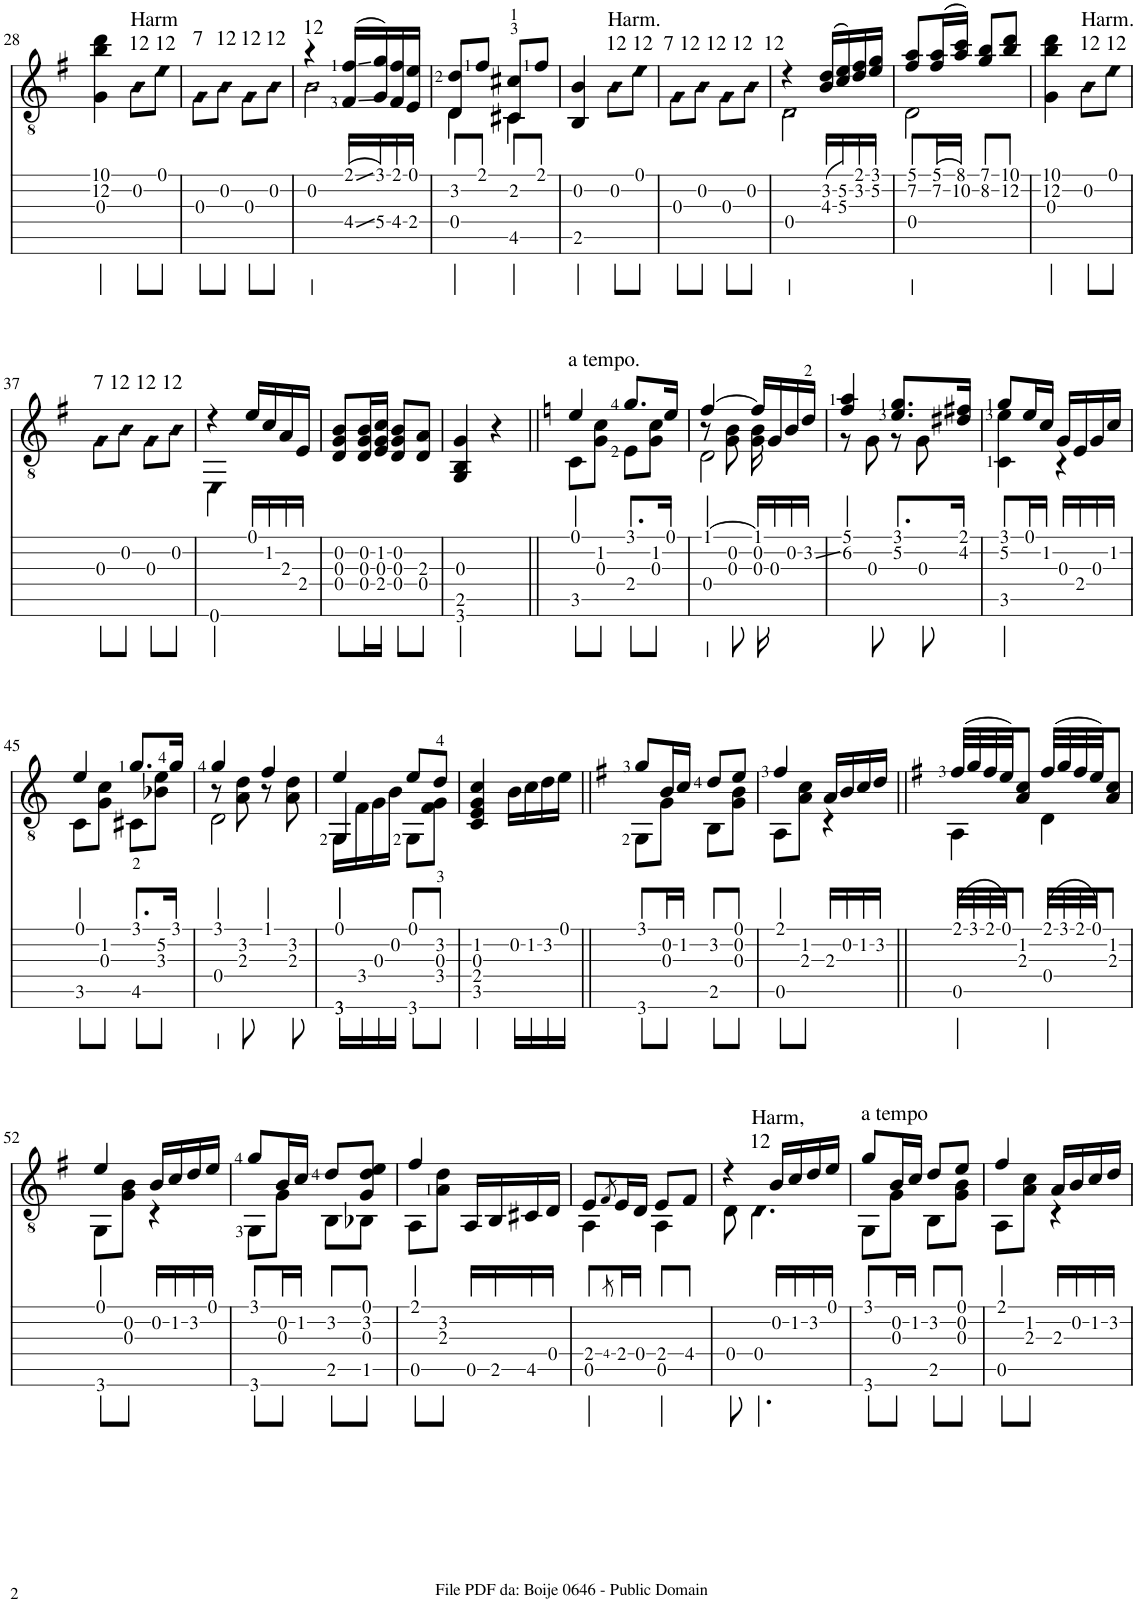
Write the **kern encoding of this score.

**kern	**kern
*part2	*part1
*staff2	*staff1
*I"Chitarra classica (Intavolatura)	*I"Guitar
!!LO:PB:g=z
*	*clefGv2
*k[f#]	*k[f#]
*M2/4	*M2/4
=28	=28
4G\ 4b\ 4dd\	4G\ 4b\ 4dd\
!	!LO:TX:a:t=Harm
!	!LO:TX:a:t=12 12
!LO:N:head=diamond	!LO:N:head=diamond
8B\L	8B\L
!LO:N:head=diamond	!LO:N:head=diamond
8e\J	8e\J
=29	=29
!	!LO:TX:a:t=7
!LO:N:head=diamond	!LO:N:head=diamond
8G\L	8G\L
!	!LO:TX:a:t=12
!LO:N:head=diamond	!LO:N:head=diamond
8B\J	8B\J
!	!LO:TX:a:t=12
!LO:N:head=diamond	!LO:N:head=diamond
8G\L	8G\L
!	!LO:TX:a:t=12
!LO:N:head=diamond	!LO:N:head=diamond
8B\J	8B\J
=30	=30
*^	*^
!	!	!LO:TX:a:t=12	!
!	!LO:N:head=diamond	!	!LO:N:head=diamond
4r	2B\	4r	2B\
(16F#/ 16f#/LL	.	(16F#/ 16f#/LL	.
16G/ 16g/)	.	16G/ 16g/)	.
16F#/ 16f#/	.	16F#/ 16f#/	.
16E/ 16e/JJ	.	16E/ 16e/JJ	.
=31	=31	=31	=31
8D/ 8d/L	4D\	8D/ 8d/L	4D\
8f#/J	.	8f#/J	.
8C#X/ 8c#X/L	4C#\	8C#X/ 8c#X/L	4C#\
8f#/J	.	8f#/J	.
*v	*v	*	*
*	*v	*v
=32	=32
4BB\ 4B\	4BB/ 4B/
!	!LO:TX:a:t=Harm.
!	!LO:TX:a:t=12 12  7 12 12 12  12
!LO:N:head=diamond	!LO:N:head=diamond
8B\L	8B\L
!LO:N:head=diamond	!LO:N:head=diamond
8e\J	8e\J
=33	=33
!LO:N:head=diamond	!LO:N:head=diamond
8G\L	8G\L
!LO:N:head=diamond	!LO:N:head=diamond
8B\J	8B\J
!LO:N:head=diamond	!LO:N:head=diamond
8G\L	8G\L
!LO:N:head=diamond	!LO:N:head=diamond
8B\J	8B\J
=34	=34
*^	*^
!	!LO:N:head=diamond	!	!LO:N:head=diamond
4r	2D\	4r	2D\
(16B/ 16d/LL	.	(16B/ 16d/LL	.
16c/ 16e/)	.	16c/ 16e/)	.
16d/ 16f#/	.	16d/ 16f#/	.
16e/ 16g/JJ	.	16e/ 16g/JJ	.
=35	=35	=35	=35
8f#/ 8a/L	2D\	8f#/ 8a/L	2D\
(16f#/ 16a/L	.	(16f#/ 16a/L	.
16a/ 16cc/JJ)	.	16a/ 16cc/JJ)	.
8g/ 8b/L	.	8g/ 8b/L	.
8b/ 8dd/J	.	8b/ 8dd/J	.
*v	*v	*	*
*	*v	*v
=36	=36
4G\ 4b\ 4dd\	4G\ 4b\ 4dd\
!	!LO:TX:a:t=Harm.
!	!LO:TX:a:t=12 12
!LO:N:head=diamond	!LO:N:head=diamond
8B\L	8B\L
!LO:N:head=diamond	!LO:N:head=diamond
8e\J	8e\J
!!LO:LB:g=z
=37	=37
!	!LO:TX:a:t=7 12 12 12
!LO:N:head=diamond	!LO:N:head=diamond
8G\L	8G\L
!LO:N:head=diamond	!LO:N:head=diamond
8B\J	8B\J
!LO:N:head=diamond	!LO:N:head=diamond
8G\L	8G\L
!LO:N:head=diamond	!LO:N:head=diamond
8B\J	8B\J
=38	=38
*^	*^
!	!LO:N:head=diamond	!	!LO:N:head=diamond
4r	4EE\	4r	4EE\
16e/LL	4ryy	16e/LL	4ryy
16c/	.	16c/	.
16A/	.	16A/	.
16E/JJ	.	16E/JJ	.
*v	*v	*	*
*	*v	*v
=39	=39
8D\ 8G\ 8B\L	8D/ 8G/ 8B/L
16D\ 16G\ 16B\L	16D/ 16G/ 16B/L
16E\ 16G\ 16c\JJ	16E/ 16G/ 16c/JJ
8D\ 8G\ 8B\L	8D/ 8G/ 8B/L
8D\ 8A\J	8D/ 8A/J
=40	=40
4GG\ 4BB\ 4G\	4GG/ 4BB/ 4G/
4r	4r
=41||	=41||
*k[]	*k[]
*^	*^
!	!	!LO:TX:a:t=a tempo.	!
4e/	8C\L	4e/	8C\L
.	8G\ 8c\J	.	8G\ 8c\J
8.g/L	8E\L	8.g/L	8E\L
.	8G\ 8c\J	.	8G\ 8c\J
16e/Jk	.	16e/Jk	.
=42	=42	=42	=42
*	*^	*	*^
[4f/	8r	2D\	[4f/	8r	2D\
.	8G\ 8B\	.	.	8G\ 8B\	.
16f/LL]	16G\ 16B\	.	16f/LL]	16G\ 16B\	.
16G/	8.ryy	.	16G/	8.ryy	.
16B/	.	.	16B/	.	.
16d/JJ	.	.	16d/JJ	.	.
*	*v	*v	*	*	*
*	*	*	*v	*v
=43	=43	=43	=43
4f/ 4a/	8r	4f/ 4a/	8r
.	8G\	.	8G\
8.e/ 8.g/L	8r	8.e/ 8.g/L	8r
.	8G\	.	8G\
16d#X/ 16f#X/Jk	.	16d#X/ 16f#X/Jk	.
=44	=44	=44	=44
8g/L	4C\ 4e\	8g/L	4C\ 4e\
16e/L	.	16e/L	.
16c/JJ	.	16c/JJ	.
16G/LL	4r	16G/LL	4r
16E/	.	16E/	.
16G/	.	16G/	.
16c/JJ	.	16c/JJ	.
!!LO:LB:g=z	!!
=45	=45	=45	=45
4e/	8C\L	4e/	8C\L
.	8G\ 8c\J	.	8G\ 8c\J
8.g/L	8C#X\L	8.g/L	8C#X\L
.	8B-X\ 8e\J	.	8B-X\ 8e\J
16g/Jk	.	16g/Jk	.
=46	=46	=46	=46
*	*^	*	*^
4g/	8r	2D\	4g/	8r	2D\
.	8A\ 8d\	.	.	8A\ 8d\	.
4f/	8r	.	4f/	8r	.
.	8A\ 8d\	.	.	8A\ 8d\	.
=47	=47	=47	=47	=47	=47
4e/	16GG\LL	4GG/	4e/	16GG\LL	4GG/
.	16F\	.	.	16F\	.
.	16G\	.	.	16G\	.
.	16B\JJ	.	.	16B\JJ	.
8e/L	8GG\L	4ryy	8e/L	8GG\L	4ryy
8d/J	8F\ 8G\J	.	8d/J	8F\ 8G\J	.
*v	*v	*v	*	*	*
*	*v	*v	*v
=48	=48
4C\ 4E\ 4G\ 4c\	4C/ 4E/ 4G/ 4c/
16B\LL	16B\LL
16c\	16c\
16d\	16d\
16e\JJ	16e\JJ
=49||	=49||
*k[f#]	*k[f#]
*^	*^
8g/L	8GG\L	8g/L	8GG\L
16B/L	8G\J	16B/L	8G\J
16c/JJ	.	16c/JJ	.
8d/L	8BB\L	8d/L	8BB\L
8e/J	8G\ 8B\J	8e/J	8G\ 8B\J
=50	=50	=50	=50
4f#/	8AA\L	4f#/	8AA\L
.	8A\ 8c\J	.	8A\ 8c\J
16A/LL	4r	16A/LL	4r
16B/	.	16B/	.
16c/	.	16c/	.
16d/JJ	.	16d/JJ	.
=51||	=51||	=51||	=51||
*k[f#]	*	*k[f#]	*
(32f#/LLL	4AA\	(32f#/LLL	4AA\
32g/	.	32g/	.
32f#/	.	32f#/	.
32e/JJ)	.	32e/JJ)	.
8A/ 8c/J	.	8A/ 8c/J	.
(32f#/LLL	4D\	(32f#/LLL	4D\
32g/	.	32g/	.
32f#/	.	32f#/	.
32e/JJ)	.	32e/JJ)	.
8A/ 8c/J	.	8A/ 8c/J	.
!!LO:LB:g=z	!!
=52	=52	=52	=52
4e/	8GG\L	4e/	8GG\L
.	8G\ 8B\J	.	8G\ 8B\J
16B/LL	4r	16B/LL	4r
16c/	.	16c/	.
16d/	.	16d/	.
16e/JJ	.	16e/JJ	.
=53	=53	=53	=53
8g/L	8GG\L	8g/L	8GG\L
16B/L	8G\J	16B/L	8G\J
16c/JJ	.	16c/JJ	.
8d/L	8BB\L	8d/L	8BB\L
8G/ 8d/ 8e/J	8BB-X\J	8G/ 8d/ 8e/J	8BB-X\J
=54	=54	=54	=54
4f#/	8AA\L	4f#/	8AA\L
.	8A\ 8d\J	.	8A\ 8d\J
16AA/LL	4ryy	16AA/LL	4ryy
16BB/	.	16BB/	.
16C#X/	.	16C#X/	.
16D/JJ	.	16D/JJ	.
=55	=55	=55	=55
8E/L	4AA\	8E/L	4AA\
8qF#/	.	8qF#/	.
16E/L	.	16E/L	.
16D/JJ	.	16D/JJ	.
8E/L	4AA\	8E/L	4AA\
8F#/J	.	8F#/J	.
=56	=56	=56	=56
4r	8D\	4r	8D\
!	!	!	!LO:TX:a:t=Harm,
!	!	!	!LO:TX:a:t=12
!	!LO:N:head=diamond	!	!LO:N:head=diamond
.	4.D\	.	4.D\
16B/LL	.	16B/LL	.
16c/	.	16c/	.
16d/	.	16d/	.
16e/JJ	.	16e/JJ	.
=57	=57	=57	=57
!	!	!LO:TX:a:t=a tempo	!
8g/L	8GG\L	8g/L	8GG\L
16B/L	8G\J	16B/L	8G\J
16c/JJ	.	16c/JJ	.
8d/L	8BB\L	8d/L	8BB\L
8e/J	8G\ 8B\J	8e/J	8G\ 8B\J
=58	=58	=58	=58
4f#/	8AA\L	4f#/	8AA\L
.	8A\ 8c\J	.	8A\ 8c\J
16A/LL	4r	16A/LL	4r
16B/	.	16B/	.
16c/	.	16c/	.
16d/JJ	.	16d/JJ	.
*v	*v	*	*
*	*v	*v
=	=
*-	*-
